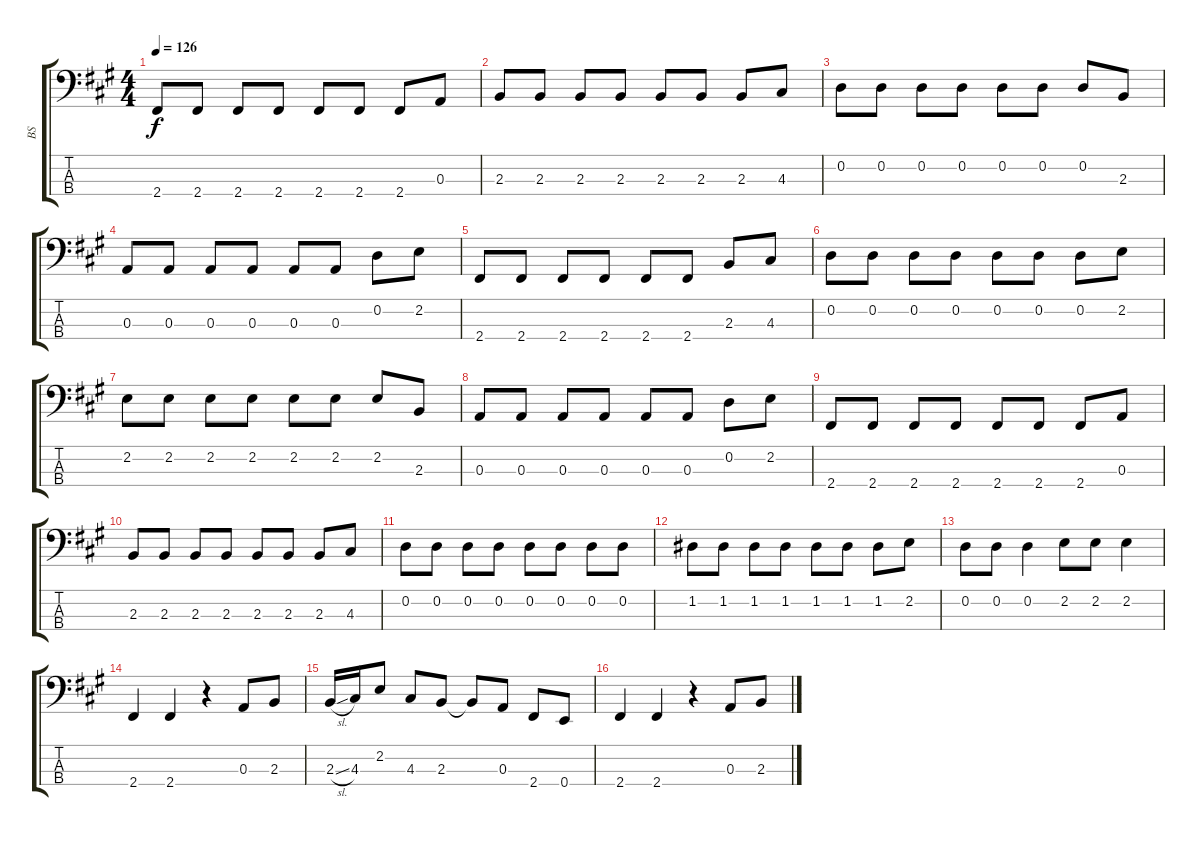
\track ("BS" "BS") {instrument electricbassfinger}
\staff {score tabs}
\tuning (G2 D2 A1 E1) {hide}
\ts (4 4)
\tempo 126
\clef f4
\ks f#minor
2.4.8{dy f} 2.4.8 2.4.8 2.4.8 2.4.8 2.4.8 2.4.8 0.3.8 |
2.3.8 2.3.8 2.3.8 2.3.8 2.3.8 2.3.8 2.3.8 4.3.8 |
0.2.8 0.2.8 0.2.8 0.2.8 0.2.8 0.2.8 0.2.8 2.3.8 |
0.3.8 0.3.8 0.3.8 0.3.8 0.3.8 0.3.8 0.2.8 2.2.8 |
2.4.8 2.4.8 2.4.8 2.4.8 2.4.8 2.4.8 2.3.8 4.3.8 |
0.2.8 0.2.8 0.2.8 0.2.8 0.2.8 0.2.8 0.2.8 2.2.8 |
2.2.8 2.2.8 2.2.8 2.2.8 2.2.8 2.2.8 2.2.8 2.3.8 |
0.3.8 0.3.8 0.3.8 0.3.8 0.3.8 0.3.8 0.2.8 2.2.8 |
2.4.8 2.4.8 2.4.8 2.4.8 2.4.8 2.4.8 2.4.8 0.3.8 |
2.3.8 2.3.8 2.3.8 2.3.8 2.3.8 2.3.8 2.3.8 4.3.8 |
0.2.8 0.2.8 0.2.8 0.2.8 0.2.8 0.2.8 0.2.8 0.2.8 |
1.2.8 1.2.8 1.2.8 1.2.8 1.2.8 1.2.8 1.2.8 2.2.8 |
0.2.8 0.2.8 0.2.4 2.2.8 2.2.8 2.2.4 |
2.4.4 2.4.4 r.4 0.3.8 2.3.8 |
2.3{sl}.16 4.3.16 2.2.8 4.3.8 2.3.8 2.3{t}.8 0.3.8 2.4.8 0.4.8 |
2.4.4 2.4.4 r.4 0.3.8 2.3.8
